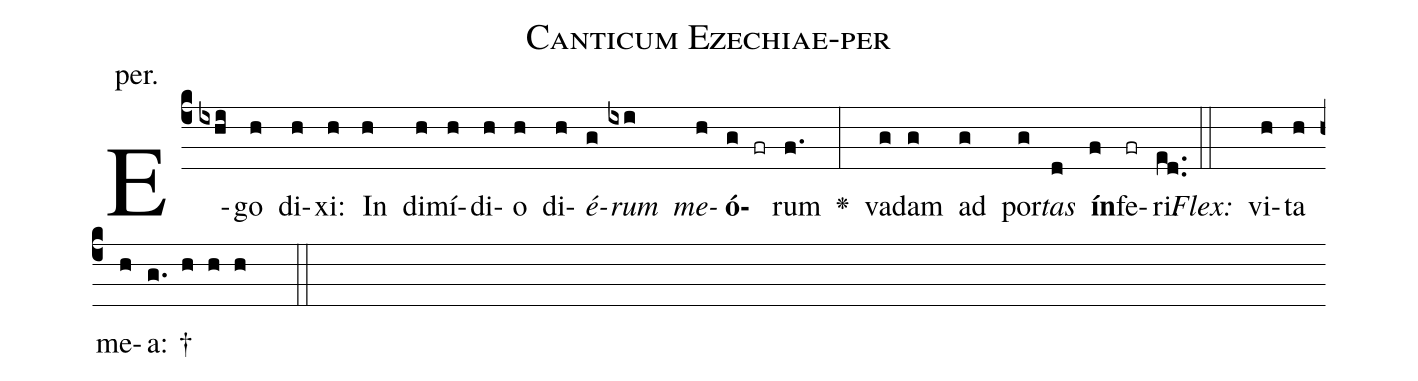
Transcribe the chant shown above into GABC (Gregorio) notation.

name: Canticum Ezechiae-per;
annotation: per.;
%%
(c4)E(ixhi)go(h) di(h)xi:(h) In(h) di(h)mí(h)di(h)o(h) di(h)<i>é</i>(g)<i>rum</i>(ixi) <i>me</i>(h)<b>ó</b>(g fr)rum(f.) <v>\greheightstar</v>(:) va(g)dam(g) ad(g) por(g)<i>tas</i>(d) <b>ín</b>(f)fe(fr)ri.(ed..) (::)
<i>Flex:</i>()  vi(h)ta(h) me(h)a: †(g. h h h  ::)

%E(g) u(g) o(g) u(d) a(f) e.(ed..) (::)
